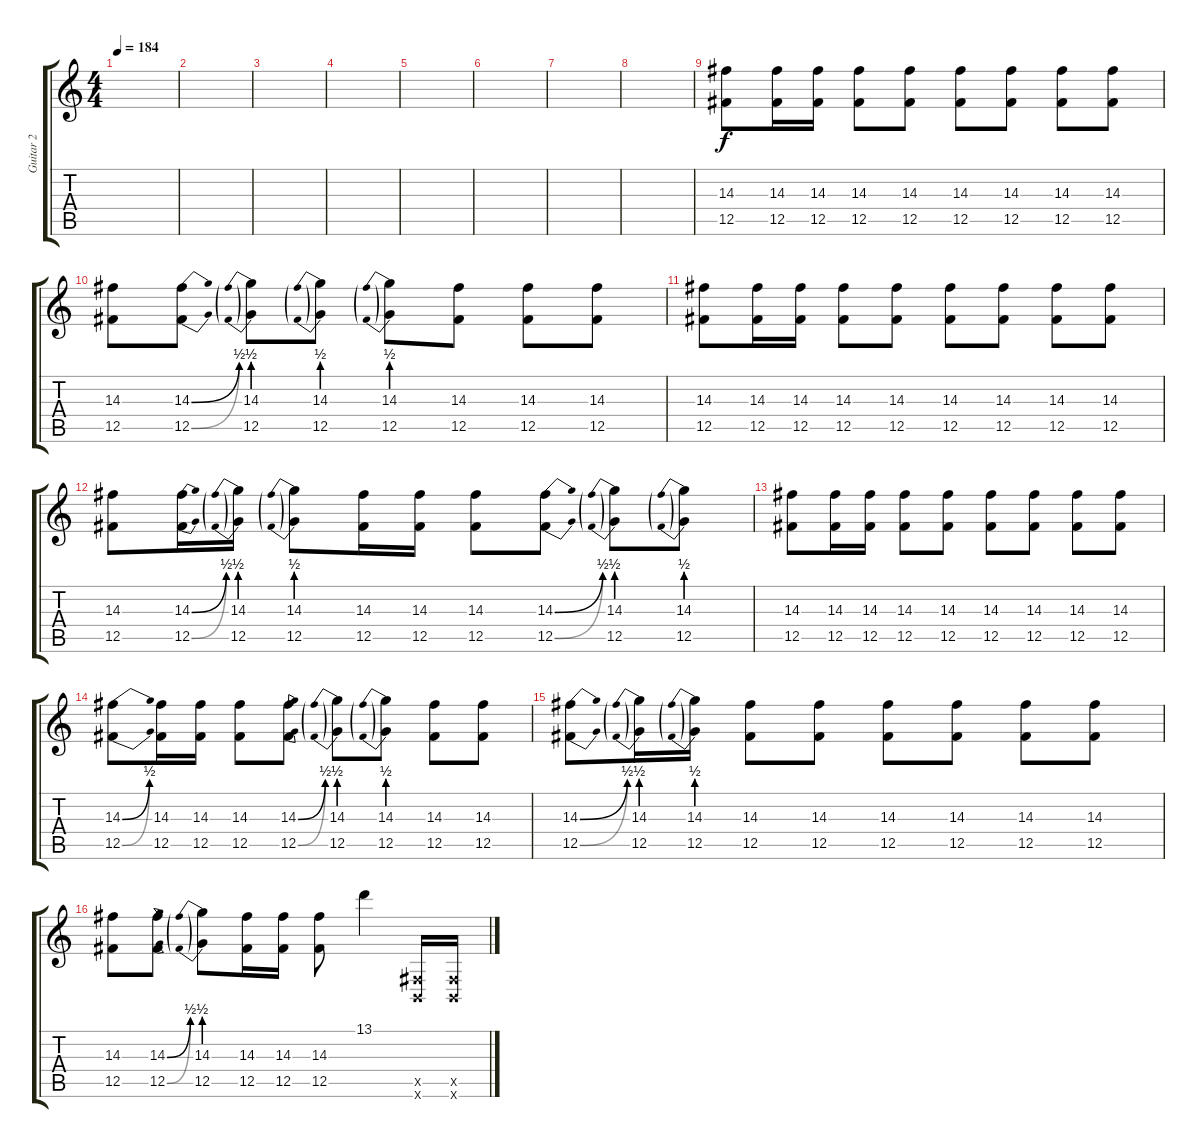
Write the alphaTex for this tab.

\track ("Guitar 2" "Guitar 2") {instrument distortionguitar}
\staff {score tabs}
\tuning (Db4 Ab3 E3 B2 Gb2 B1) {hide}
\ts (4 4)
\tempo 184
\clef g2
\ks c
|
|
|
|
|
|
|
|
(14.3 12.5).8 (14.3 12.5).16 (14.3 12.5).16 (14.3 12.5).8 (14.3 12.5).8 (14.3 12.5).8 (14.3 12.5).8 (14.3 12.5).8 (14.3 12.5).8 |
(14.3 12.5).8 (14.3{be (bend 0 0 60 2)} 12.5{be (bend 0 0 60 2)}).8 (14.3{be (prebend 0 2 60 2)} 12.5{be (prebend 0 2 60 2)}).8 (14.3{be (prebend 0 2 60 2)} 12.5{be (prebend 0 2 60 2)}).8 (14.3{be (prebend 0 2 60 2)} 12.5{be (prebend 0 2 60 2)}).8 (14.3 12.5).8 (14.3 12.5).8 (14.3 12.5).8 |
(14.3 12.5).8 (14.3 12.5).16 (14.3 12.5).16 (14.3 12.5).8 (14.3 12.5).8 (14.3 12.5).8 (14.3 12.5).8 (14.3 12.5).8 (14.3 12.5).8 |
(14.3 12.5).8 (14.3{be (bend 0 0 60 2)} 12.5{be (bend 0 0 60 2)}).16 (14.3{be (prebend 0 2 60 2)} 12.5{be (prebend 0 2 60 2)}).16 (14.3{be (prebend 0 2 60 2)} 12.5{be (prebend 0 2 60 2)}).8 (14.3 12.5).16 (14.3 12.5).16 (14.3 12.5).8 (14.3{be (bend 0 0 60 2)} 12.5{be (bend 0 0 60 2)}).8 (14.3{be (prebend 0 2 60 2)} 12.5{be (prebend 0 2 60 2)}).8 (14.3{be (prebend 0 2 60 2)} 12.5{be (prebend 0 2 60 2)}).8 |
(14.3 12.5).8 (14.3 12.5).16 (14.3 12.5).16 (14.3 12.5).8 (14.3 12.5).8 (14.3 12.5).8 (14.3 12.5).8 (14.3 12.5).8 (14.3 12.5).8 |
(14.3{be (bend 0 0 60 2)} 12.5{be (bend 0 0 60 2)}).8 (14.3 12.5).16 (14.3 12.5).16 (14.3 12.5).8 (14.3{be (bend 0 0 60 2)} 12.5{be (bend 0 0 60 2)}).8 (14.3{be (prebend 0 2 60 2)} 12.5{be (prebend 0 2 60 2)}).8 (14.3{be (prebend 0 2 60 2)} 12.5{be (prebend 0 2 60 2)}).8 (14.3 12.5).8 (14.3 12.5).8 |
(14.3{be (bend 0 0 60 2)} 12.5{be (bend 0 0 60 2)}).8 (14.3{be (prebend 0 2 60 2)} 12.5{be (prebend 0 2 60 2)}).16 (14.3{be (prebend 0 2 60 2)} 12.5{be (prebend 0 2 60 2)}).16 (14.3 12.5).8 (14.3 12.5).8 (14.3 12.5).8 (14.3 12.5).8 (14.3 12.5).8 (14.3 12.5).8 |
(14.3 12.5).8 (14.3{be (bend 0 0 60 2)} 12.5{be (bend 0 0 60 2)}).8 (14.3{be (prebend 0 2 60 2)} 12.5{be (prebend 0 2 60 2)}).8 (14.3 12.5).16 (14.3 12.5).16 (14.3 12.5).8 13.1.4 (0.5{x} 0.6{x}).16 (0.5{x} 0.6{x}).16
